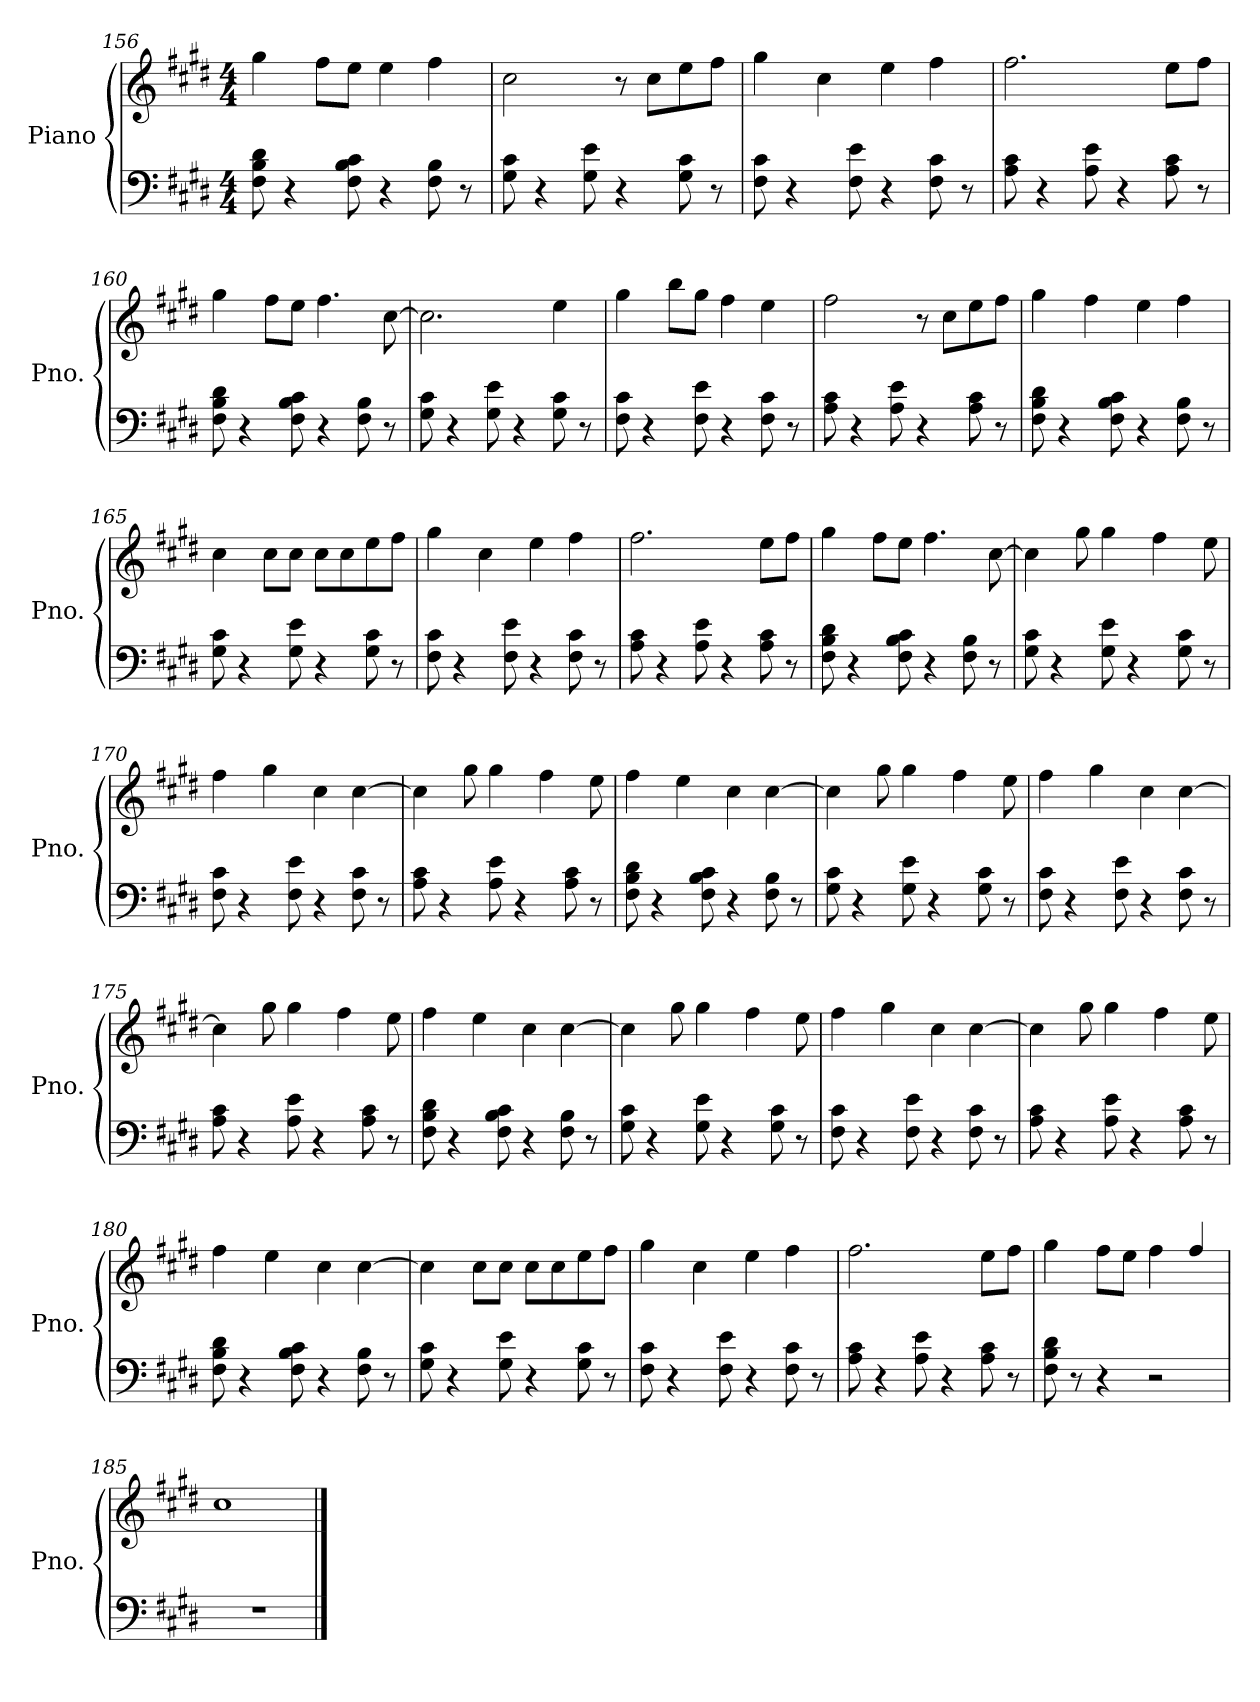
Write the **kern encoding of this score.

**kern	**kern
*part1	*part1
*staff2	*staff1
*I"Piano	*
*I'Pno.	*
*clefF4	*clefG2
*k[f#c#g#d#]	*k[f#c#g#d#]
*M4/4	*M4/4
=156	=156
8F#\ 8B\ 8d#\	4gg#\
4r	.
.	8ff#\L
8F#\ 8B\ 8c#\	8ee\J
4r	4ee\
8F#\ 8B\	4ff#\
8r	.
=157	=157
8G#\ 8c#\	2cc#\
4r	.
8G#\ 8e\	.
4r	8r
.	8cc#\L
8G#\ 8c#\	8ee\
8r	8ff#\J
=158	=158
8F#\ 8c#\	4gg#\
4r	.
.	4cc#\
8F#\ 8e\	.
4r	4ee\
8F#\ 8c#\	4ff#\
8r	.
=159	=159
8A\ 8c#\	2.ff#\
4r	.
8A\ 8e\	.
4r	.
8A\ 8c#\	8ee\L
8r	8ff#\J
!!LO:LB:g=z
=160	=160
8F#\ 8B\ 8d#\	4gg#\
4r	.
.	8ff#\L
8F#\ 8B\ 8c#\	8ee\J
4r	4.ff#\
8F#\ 8B\	.
8r	[8cc#\
=161	=161
8G#\ 8c#\	2.cc#\]
4r	.
8G#\ 8e\	.
4r	.
8G#\ 8c#\	4ee\
8r	.
=162	=162
8F#\ 8c#\	4gg#\
4r	.
.	8bb\L
8F#\ 8e\	8gg#\J
4r	4ff#\
8F#\ 8c#\	4ee\
8r	.
=163	=163
8A\ 8c#\	2ff#\
4r	.
8A\ 8e\	.
4r	8r
.	8cc#\L
8A\ 8c#\	8ee\
8r	8ff#\J
=164	=164
8F#\ 8B\ 8d#\	4gg#\
4r	.
.	4ff#\
8F#\ 8B\ 8c#\	.
4r	4ee\
8F#\ 8B\	4ff#\
8r	.
=165	=165
8G#\ 8c#\	4cc#\
4r	.
.	8cc#\L
8G#\ 8e\	8cc#\J
4r	8cc#\L
.	8cc#\
8G#\ 8c#\	8ee\
8r	8ff#\J
!!LO:LB:g=z
=166	=166
8F#\ 8c#\	4gg#\
4r	.
.	4cc#\
8F#\ 8e\	.
4r	4ee\
8F#\ 8c#\	4ff#\
8r	.
=167	=167
8A\ 8c#\	2.ff#\
4r	.
8A\ 8e\	.
4r	.
8A\ 8c#\	8ee\L
8r	8ff#\J
=168	=168
8F#\ 8B\ 8d#\	4gg#\
4r	.
.	8ff#\L
8F#\ 8B\ 8c#\	8ee\J
4r	4.ff#\
8F#\ 8B\	.
8r	[8cc#\
=169	=169
8G#\ 8c#\	4cc#\]
4r	.
.	8gg#\
8G#\ 8e\	4gg#\
4r	.
.	4ff#\
8G#\ 8c#\	.
8r	8ee\
=170	=170
8F#\ 8c#\	4ff#\
4r	.
.	4gg#\
8F#\ 8e\	.
4r	4cc#\
8F#\ 8c#\	[4cc#\
8r	.
=171	=171
8A\ 8c#\	4cc#\]
4r	.
.	8gg#\
8A\ 8e\	4gg#\
4r	.
.	4ff#\
8A\ 8c#\	.
8r	8ee\
!!LO:PB:g=z
=172	=172
8F#\ 8B\ 8d#\	4ff#\
4r	.
.	4ee\
8F#\ 8B\ 8c#\	.
4r	4cc#\
8F#\ 8B\	[4cc#\
8r	.
=173	=173
8G#\ 8c#\	4cc#\]
4r	.
.	8gg#\
8G#\ 8e\	4gg#\
4r	.
.	4ff#\
8G#\ 8c#\	.
8r	8ee\
=174	=174
8F#\ 8c#\	4ff#\
4r	.
.	4gg#\
8F#\ 8e\	.
4r	4cc#\
8F#\ 8c#\	[4cc#\
8r	.
=175	=175
8A\ 8c#\	4cc#\]
4r	.
.	8gg#\
8A\ 8e\	4gg#\
4r	.
.	4ff#\
8A\ 8c#\	.
8r	8ee\
=176	=176
8F#\ 8B\ 8d#\	4ff#\
4r	.
.	4ee\
8F#\ 8B\ 8c#\	.
4r	4cc#\
8F#\ 8B\	[4cc#\
8r	.
=177	=177
8G#\ 8c#\	4cc#\]
4r	.
.	8gg#\
8G#\ 8e\	4gg#\
4r	.
.	4ff#\
8G#\ 8c#\	.
8r	8ee\
!!LO:LB:g=z
=178	=178
8F#\ 8c#\	4ff#\
4r	.
.	4gg#\
8F#\ 8e\	.
4r	4cc#\
8F#\ 8c#\	[4cc#\
8r	.
=179	=179
8A\ 8c#\	4cc#\]
4r	.
.	8gg#\
8A\ 8e\	4gg#\
4r	.
.	4ff#\
8A\ 8c#\	.
8r	8ee\
=180	=180
8F#\ 8B\ 8d#\	4ff#\
4r	.
.	4ee\
8F#\ 8B\ 8c#\	.
4r	4cc#\
8F#\ 8B\	[4cc#\
8r	.
=181	=181
8G#\ 8c#\	4cc#\]
4r	.
.	8cc#\L
8G#\ 8e\	8cc#\J
4r	8cc#\L
.	8cc#\
8G#\ 8c#\	8ee\
8r	8ff#\J
=182	=182
8F#\ 8c#\	4gg#\
4r	.
.	4cc#\
8F#\ 8e\	.
4r	4ee\
8F#\ 8c#\	4ff#\
8r	.
=183	=183
8A\ 8c#\	2.ff#\
4r	.
8A\ 8e\	.
4r	.
8A\ 8c#\	8ee\L
8r	8ff#\J
!!LO:LB:g=z
=184	=184
8F#\ 8B\ 8d#\	4gg#\
8r	.
4r	8ff#\L
.	8ee\J
2r	4ff#\
.	4ff#/
=185	=185
1r	1cc#
==	==
*-	*-
